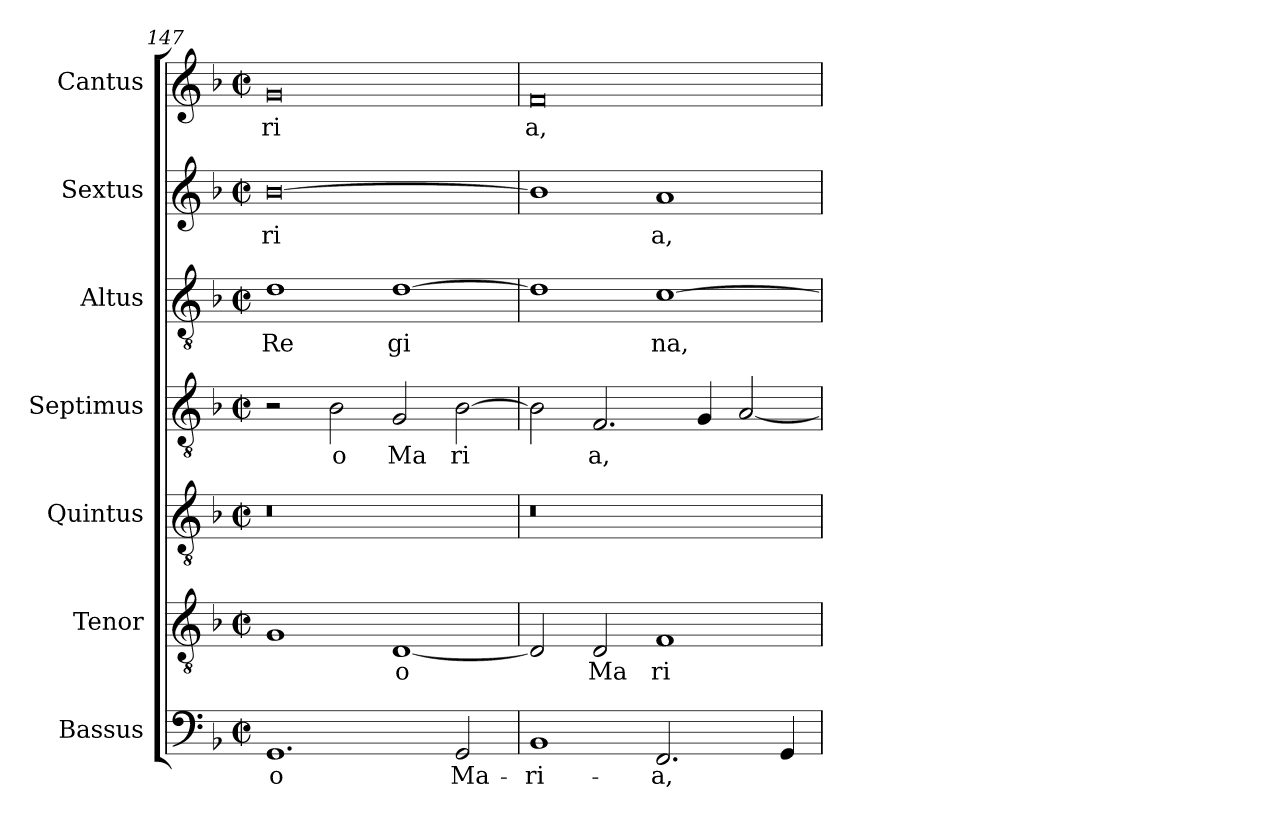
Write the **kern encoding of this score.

**kern	**text	**kern	**text	**kern	**kern	**text	**kern	**text	**kern	**text	**kern	**text
*part7	*part7	*part6	*part6	*part5	*part4	*part4	*part3	*part3	*part2	*part2	*part1	*part1
*staff7	*staff7	*staff6	*staff6	*staff5	*staff4	*staff4	*staff3	*staff3	*staff2	*staff2	*staff1	*staff1
*I"Bassus	*	*I"Tenor	*	*I"Quintus	*I"Septimus	*	*I"Altus	*	*I"Sextus	*	*I"Cantus	*
*clefF4	*	*clefGv2	*	*clefGv2	*clefGv2	*	*clefGv2	*	*clefG2	*	*clefG2	*
*k[b-]	*	*k[b-]	*	*k[b-]	*k[b-]	*	*k[b-]	*	*k[b-]	*	*k[b-]	*
*F:	*	*F:	*	*F:	*F:	*	*F:	*	*F:	*	*F:	*
*M2/2	*	*M2/2	*	*M2/2	*M2/2	*	*M2/2	*	*M2/2	*	*M2/2	*
*met(c|)	*	*met(c|)	*	*met(c|)	*met(c|)	*	*met(c|)	*	*met(c|)	*	*met(c|)	*
=147	=147	=147	=147	=147	=147	=147	=147	=147	=147	=147	=147	=147
!	!LO:LY:b:cj	!	!	!	!	!	!	!LO:LY:b:cj	!	!LO:LY:b:cj	!	!LO:LY:b:cj
1.GG	o	1G	.	0r	2r	.	1d	Re	[>0b-	ri	0g	ri
!	!	!	!	!	!	!LO:LY:b:cj	!	!	!	!	!	!
.	.	.	.	.	2B-\	o	.	.	.	.	.	.
!	!	!	!LO:LY:b:rj	!	!	!LO:LY:b:cj	!	!LO:LY:b:cj	!	!	!	!
.	.	[<1D	o	.	2G/	Ma	[>1d	gi	.	.	.	.
!	!LO:LY:b:cj	!	!	!	!	!LO:LY:b:cj	!	!	!	!	!	!
2GG/	Ma-	.	.	.	[>2B-\	ri	.	.	.	.	.	.
=148	=148	=148	=148	=148	=148	=148	=148	=148	=148	=148	=148	=148
!	!LO:LY:b:cj	!	!	!	!	!	!	!	!	!	!	!LO:LY:b:cj
1BB-	-ri-	2D/]	.	0r	2B-\]	.	1d]	.	1b-]	.	0f	a,
!	!	!	!LO:LY:b:cj	!	!	!LO:LY:b:cj	!	!	!	!	!	!
.	.	2D/	Ma	.	2.F/	a,	.	.	.	.	.	.
!	!LO:LY:b:cj	!	!LO:LY:b:cj	!	!	!	!	!LO:LY:b:cj	!	!LO:LY:b:cj	!	!
2.FF/	-a,	1F	ri	.	.	.	[>1c	na,	1a	a,	.	.
.	.	.	.	.	4G/	.	.	.	.	.	.	.
.	.	.	.	.	[<2A/	.	.	.	.	.	.	.
4GG/	.	.	.	.	.	.	.	.	.	.	.	.
=	=	=	=	=	=	=	=	=	=	=	=	=
*-	*-	*-	*-	*-	*-	*-	*-	*-	*-	*-	*-	*-
